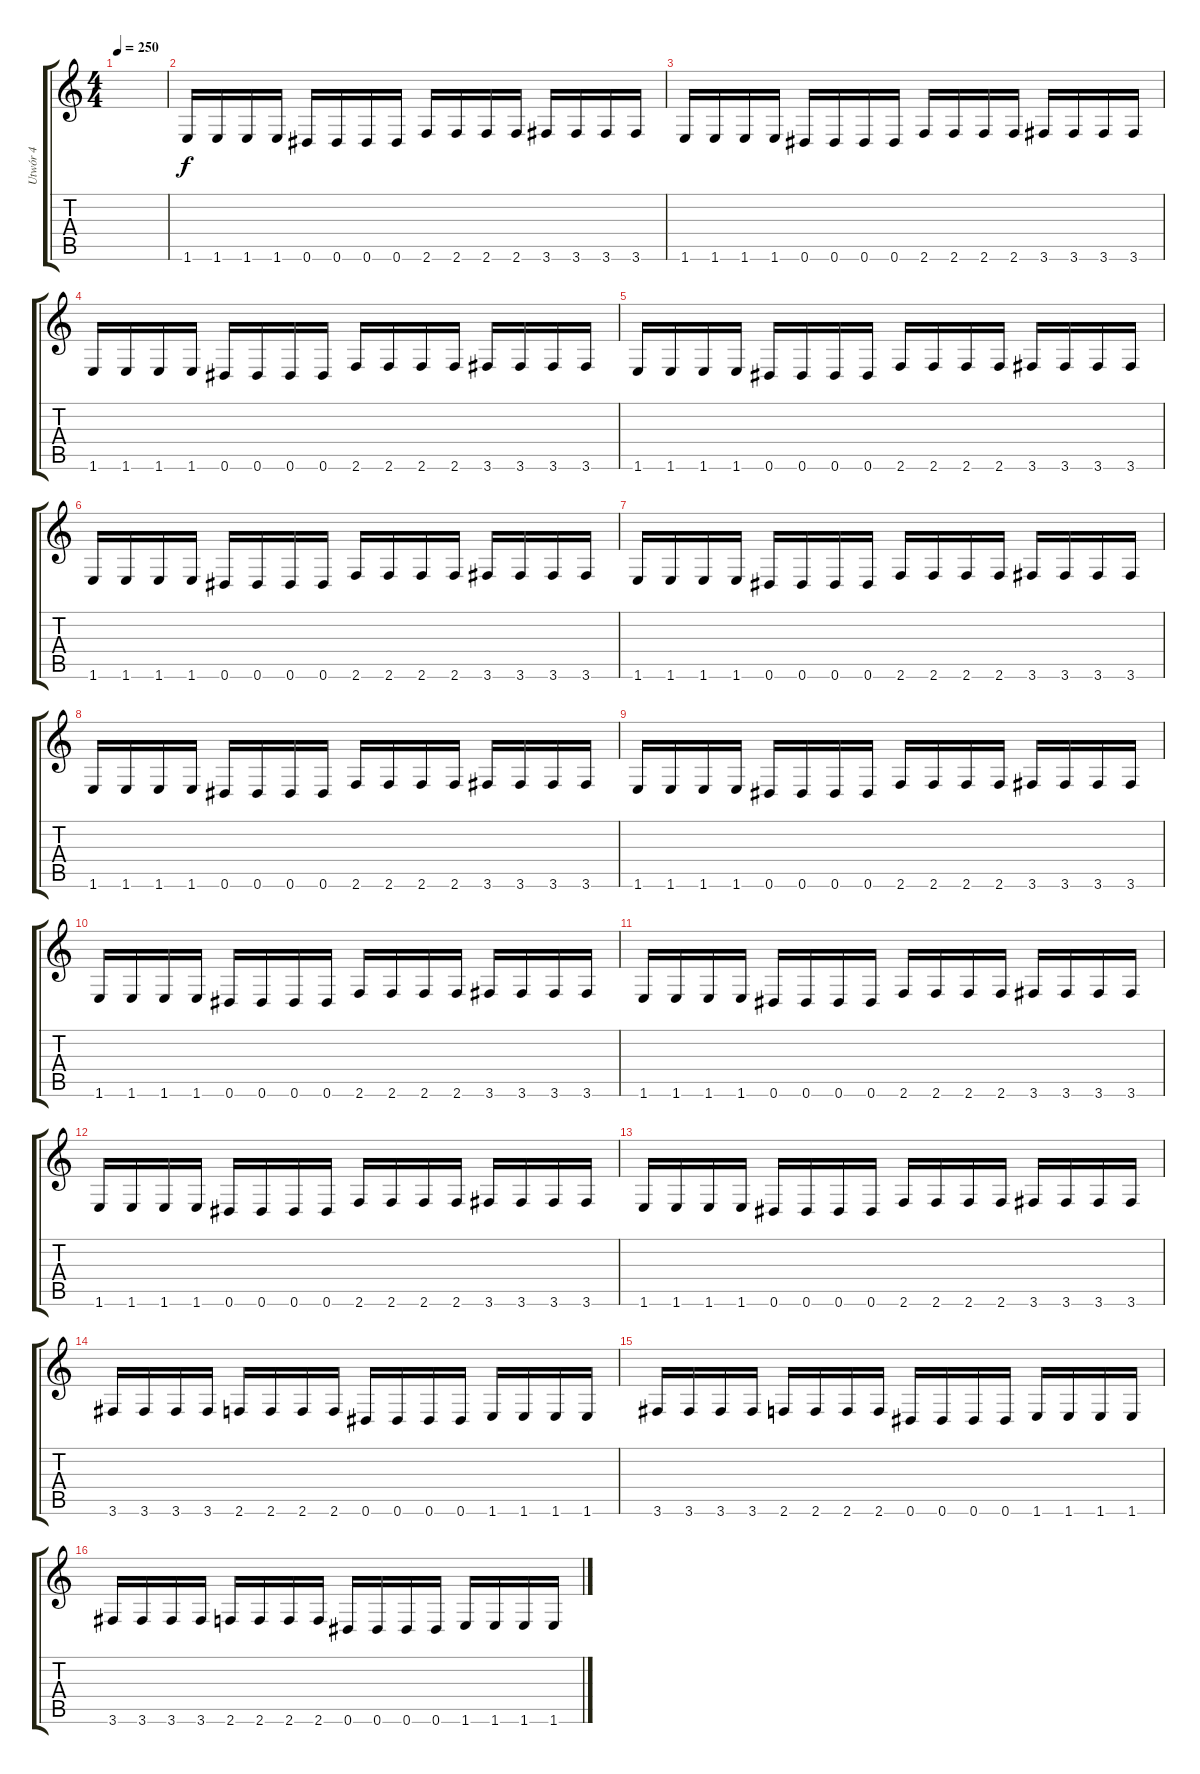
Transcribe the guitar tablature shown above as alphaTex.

\track ("Utwór 4" "Utwór 4") {instrument electricbasspick}
\staff {score tabs}
\tuning (Eb4 Bb3 Gb3 Db3 Ab2 Eb2) {hide}
\ts (4 4)
\tempo 250
\clef g2
\ks c
|
1.6.16 1.6.16 1.6.16 1.6.16 0.6.16 0.6.16 0.6.16 0.6.16 2.6.16 2.6.16 2.6.16 2.6.16 3.6.16 3.6.16 3.6.16 3.6.16 |
1.6.16 1.6.16 1.6.16 1.6.16 0.6.16 0.6.16 0.6.16 0.6.16 2.6.16 2.6.16 2.6.16 2.6.16 3.6.16 3.6.16 3.6.16 3.6.16 |
1.6.16 1.6.16 1.6.16 1.6.16 0.6.16 0.6.16 0.6.16 0.6.16 2.6.16 2.6.16 2.6.16 2.6.16 3.6.16 3.6.16 3.6.16 3.6.16 |
1.6.16 1.6.16 1.6.16 1.6.16 0.6.16 0.6.16 0.6.16 0.6.16 2.6.16 2.6.16 2.6.16 2.6.16 3.6.16 3.6.16 3.6.16 3.6.16 |
1.6.16 1.6.16 1.6.16 1.6.16 0.6.16 0.6.16 0.6.16 0.6.16 2.6.16 2.6.16 2.6.16 2.6.16 3.6.16 3.6.16 3.6.16 3.6.16 |
1.6.16 1.6.16 1.6.16 1.6.16 0.6.16 0.6.16 0.6.16 0.6.16 2.6.16 2.6.16 2.6.16 2.6.16 3.6.16 3.6.16 3.6.16 3.6.16 |
1.6.16 1.6.16 1.6.16 1.6.16 0.6.16 0.6.16 0.6.16 0.6.16 2.6.16 2.6.16 2.6.16 2.6.16 3.6.16 3.6.16 3.6.16 3.6.16 |
1.6.16 1.6.16 1.6.16 1.6.16 0.6.16 0.6.16 0.6.16 0.6.16 2.6.16 2.6.16 2.6.16 2.6.16 3.6.16 3.6.16 3.6.16 3.6.16 |
1.6.16 1.6.16 1.6.16 1.6.16 0.6.16 0.6.16 0.6.16 0.6.16 2.6.16 2.6.16 2.6.16 2.6.16 3.6.16 3.6.16 3.6.16 3.6.16 |
1.6.16 1.6.16 1.6.16 1.6.16 0.6.16 0.6.16 0.6.16 0.6.16 2.6.16 2.6.16 2.6.16 2.6.16 3.6.16 3.6.16 3.6.16 3.6.16 |
1.6.16 1.6.16 1.6.16 1.6.16 0.6.16 0.6.16 0.6.16 0.6.16 2.6.16 2.6.16 2.6.16 2.6.16 3.6.16 3.6.16 3.6.16 3.6.16 |
1.6.16 1.6.16 1.6.16 1.6.16 0.6.16 0.6.16 0.6.16 0.6.16 2.6.16 2.6.16 2.6.16 2.6.16 3.6.16 3.6.16 3.6.16 3.6.16 |
3.6.16 3.6.16 3.6.16 3.6.16 2.6.16 2.6.16 2.6.16 2.6.16 0.6.16 0.6.16 0.6.16 0.6.16 1.6.16 1.6.16 1.6.16 1.6.16 |
3.6.16 3.6.16 3.6.16 3.6.16 2.6.16 2.6.16 2.6.16 2.6.16 0.6.16 0.6.16 0.6.16 0.6.16 1.6.16 1.6.16 1.6.16 1.6.16 |
3.6.16 3.6.16 3.6.16 3.6.16 2.6.16 2.6.16 2.6.16 2.6.16 0.6.16 0.6.16 0.6.16 0.6.16 1.6.16 1.6.16 1.6.16 1.6.16
